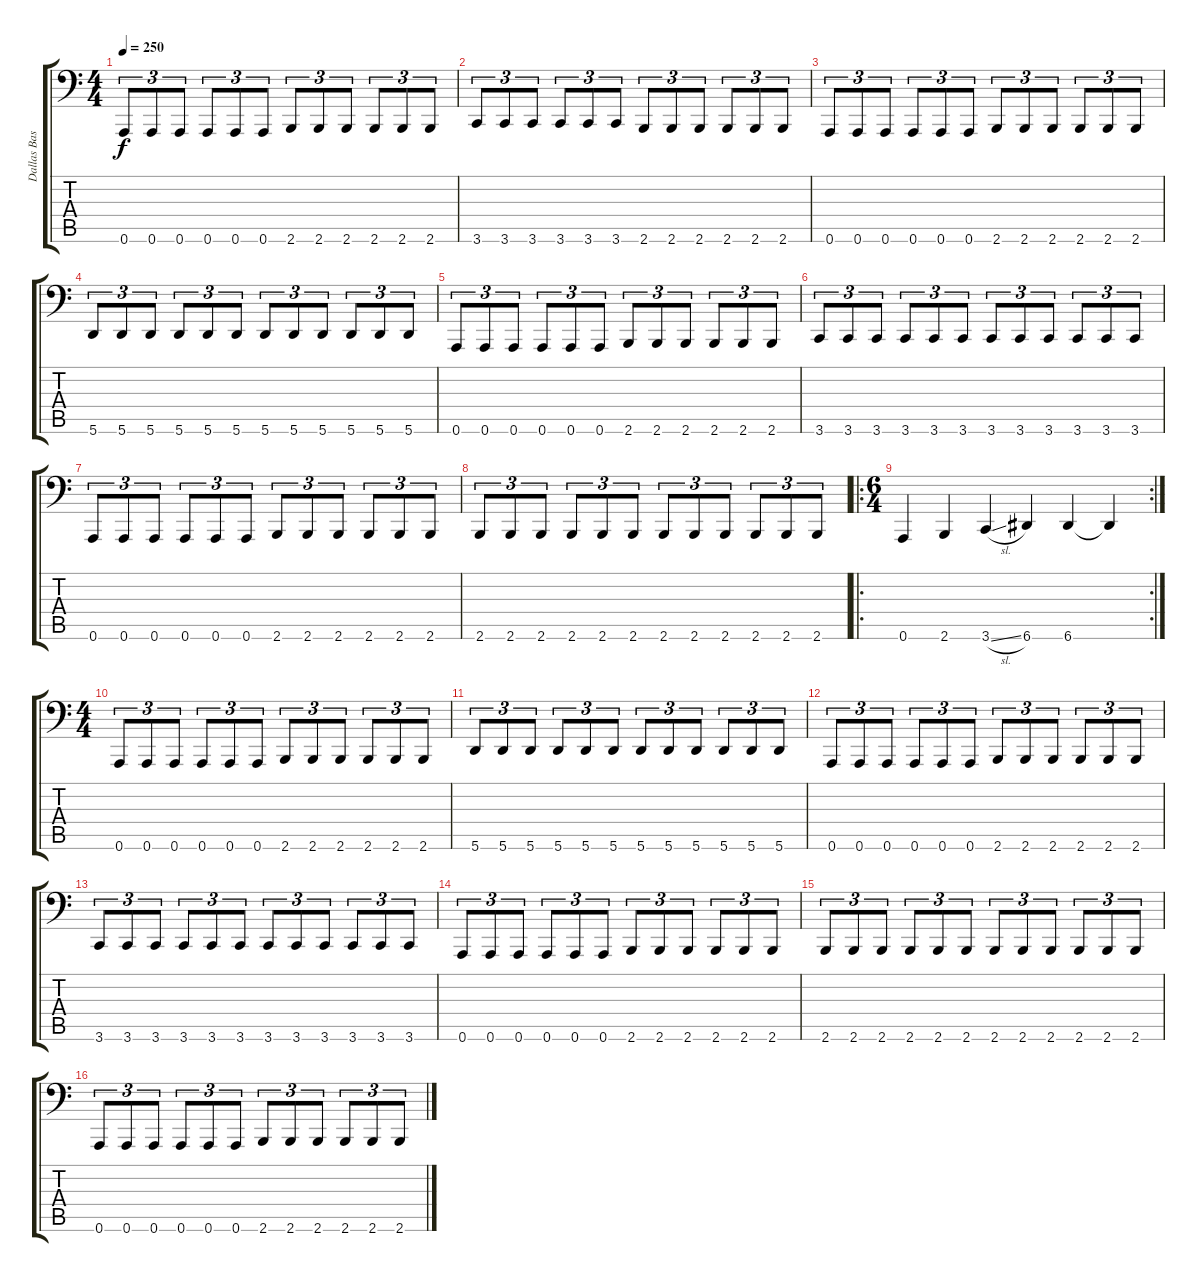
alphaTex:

\track ("Dallas Bass" "Dallas Bas") {instrument electricbasspick}
\staff {score tabs}
\tuning (B2 Gb2 D2 A1 E1 A0) {hide}
\ts (4 4)
\tempo 250
\clef f4
\ks c
0.6.8{tu (3 2) dy f} 0.6.8{tu (3 2)} 0.6.8{tu (3 2)} 0.6.8{tu (3 2)} 0.6.8{tu (3 2)} 0.6.8{tu (3 2)} 2.6.8{tu (3 2)} 2.6.8{tu (3 2)} 2.6.8{tu (3 2)} 2.6.8{tu (3 2)} 2.6.8{tu (3 2)} 2.6.8{tu (3 2)} |
3.6.8{tu (3 2)} 3.6.8{tu (3 2)} 3.6.8{tu (3 2)} 3.6.8{tu (3 2)} 3.6.8{tu (3 2)} 3.6.8{tu (3 2)} 2.6.8{tu (3 2)} 2.6.8{tu (3 2)} 2.6.8{tu (3 2)} 2.6.8{tu (3 2)} 2.6.8{tu (3 2)} 2.6.8{tu (3 2)} |
0.6.8{tu (3 2)} 0.6.8{tu (3 2)} 0.6.8{tu (3 2)} 0.6.8{tu (3 2)} 0.6.8{tu (3 2)} 0.6.8{tu (3 2)} 2.6.8{tu (3 2)} 2.6.8{tu (3 2)} 2.6.8{tu (3 2)} 2.6.8{tu (3 2)} 2.6.8{tu (3 2)} 2.6.8{tu (3 2)} |
5.6.8{tu (3 2)} 5.6.8{tu (3 2)} 5.6.8{tu (3 2)} 5.6.8{tu (3 2)} 5.6.8{tu (3 2)} 5.6.8{tu (3 2)} 5.6.8{tu (3 2)} 5.6.8{tu (3 2)} 5.6.8{tu (3 2)} 5.6.8{tu (3 2)} 5.6.8{tu (3 2)} 5.6.8{tu (3 2)} |
0.6.8{tu (3 2)} 0.6.8{tu (3 2)} 0.6.8{tu (3 2)} 0.6.8{tu (3 2)} 0.6.8{tu (3 2)} 0.6.8{tu (3 2)} 2.6.8{tu (3 2)} 2.6.8{tu (3 2)} 2.6.8{tu (3 2)} 2.6.8{tu (3 2)} 2.6.8{tu (3 2)} 2.6.8{tu (3 2)} |
3.6.8{tu (3 2)} 3.6.8{tu (3 2)} 3.6.8{tu (3 2)} 3.6.8{tu (3 2)} 3.6.8{tu (3 2)} 3.6.8{tu (3 2)} 3.6.8{tu (3 2)} 3.6.8{tu (3 2)} 3.6.8{tu (3 2)} 3.6.8{tu (3 2)} 3.6.8{tu (3 2)} 3.6.8{tu (3 2)} |
0.6.8{tu (3 2)} 0.6.8{tu (3 2)} 0.6.8{tu (3 2)} 0.6.8{tu (3 2)} 0.6.8{tu (3 2)} 0.6.8{tu (3 2)} 2.6.8{tu (3 2)} 2.6.8{tu (3 2)} 2.6.8{tu (3 2)} 2.6.8{tu (3 2)} 2.6.8{tu (3 2)} 2.6.8{tu (3 2)} |
2.6.8{tu (3 2)} 2.6.8{tu (3 2)} 2.6.8{tu (3 2)} 2.6.8{tu (3 2)} 2.6.8{tu (3 2)} 2.6.8{tu (3 2)} 2.6.8{tu (3 2)} 2.6.8{tu (3 2)} 2.6.8{tu (3 2)} 2.6.8{tu (3 2)} 2.6.8{tu (3 2)} 2.6.8{tu (3 2)} |
\ro
\rc 2
\ts (6 4)
0.6.4 2.6.4 3.6{sl}.4 6.6.4 6.6.4 6.6{t}.4 |
\ts (4 4)
0.6.8{tu (3 2)} 0.6.8{tu (3 2)} 0.6.8{tu (3 2)} 0.6.8{tu (3 2)} 0.6.8{tu (3 2)} 0.6.8{tu (3 2)} 2.6.8{tu (3 2)} 2.6.8{tu (3 2)} 2.6.8{tu (3 2)} 2.6.8{tu (3 2)} 2.6.8{tu (3 2)} 2.6.8{tu (3 2)} |
5.6.8{tu (3 2)} 5.6.8{tu (3 2)} 5.6.8{tu (3 2)} 5.6.8{tu (3 2)} 5.6.8{tu (3 2)} 5.6.8{tu (3 2)} 5.6.8{tu (3 2)} 5.6.8{tu (3 2)} 5.6.8{tu (3 2)} 5.6.8{tu (3 2)} 5.6.8{tu (3 2)} 5.6.8{tu (3 2)} |
0.6.8{tu (3 2)} 0.6.8{tu (3 2)} 0.6.8{tu (3 2)} 0.6.8{tu (3 2)} 0.6.8{tu (3 2)} 0.6.8{tu (3 2)} 2.6.8{tu (3 2)} 2.6.8{tu (3 2)} 2.6.8{tu (3 2)} 2.6.8{tu (3 2)} 2.6.8{tu (3 2)} 2.6.8{tu (3 2)} |
3.6.8{tu (3 2)} 3.6.8{tu (3 2)} 3.6.8{tu (3 2)} 3.6.8{tu (3 2)} 3.6.8{tu (3 2)} 3.6.8{tu (3 2)} 3.6.8{tu (3 2)} 3.6.8{tu (3 2)} 3.6.8{tu (3 2)} 3.6.8{tu (3 2)} 3.6.8{tu (3 2)} 3.6.8{tu (3 2)} |
0.6.8{tu (3 2)} 0.6.8{tu (3 2)} 0.6.8{tu (3 2)} 0.6.8{tu (3 2)} 0.6.8{tu (3 2)} 0.6.8{tu (3 2)} 2.6.8{tu (3 2)} 2.6.8{tu (3 2)} 2.6.8{tu (3 2)} 2.6.8{tu (3 2)} 2.6.8{tu (3 2)} 2.6.8{tu (3 2)} |
2.6.8{tu (3 2)} 2.6.8{tu (3 2)} 2.6.8{tu (3 2)} 2.6.8{tu (3 2)} 2.6.8{tu (3 2)} 2.6.8{tu (3 2)} 2.6.8{tu (3 2)} 2.6.8{tu (3 2)} 2.6.8{tu (3 2)} 2.6.8{tu (3 2)} 2.6.8{tu (3 2)} 2.6.8{tu (3 2)} |
0.6.8{tu (3 2)} 0.6.8{tu (3 2)} 0.6.8{tu (3 2)} 0.6.8{tu (3 2)} 0.6.8{tu (3 2)} 0.6.8{tu (3 2)} 2.6.8{tu (3 2)} 2.6.8{tu (3 2)} 2.6.8{tu (3 2)} 2.6.8{tu (3 2)} 2.6.8{tu (3 2)} 2.6.8{tu (3 2)}
